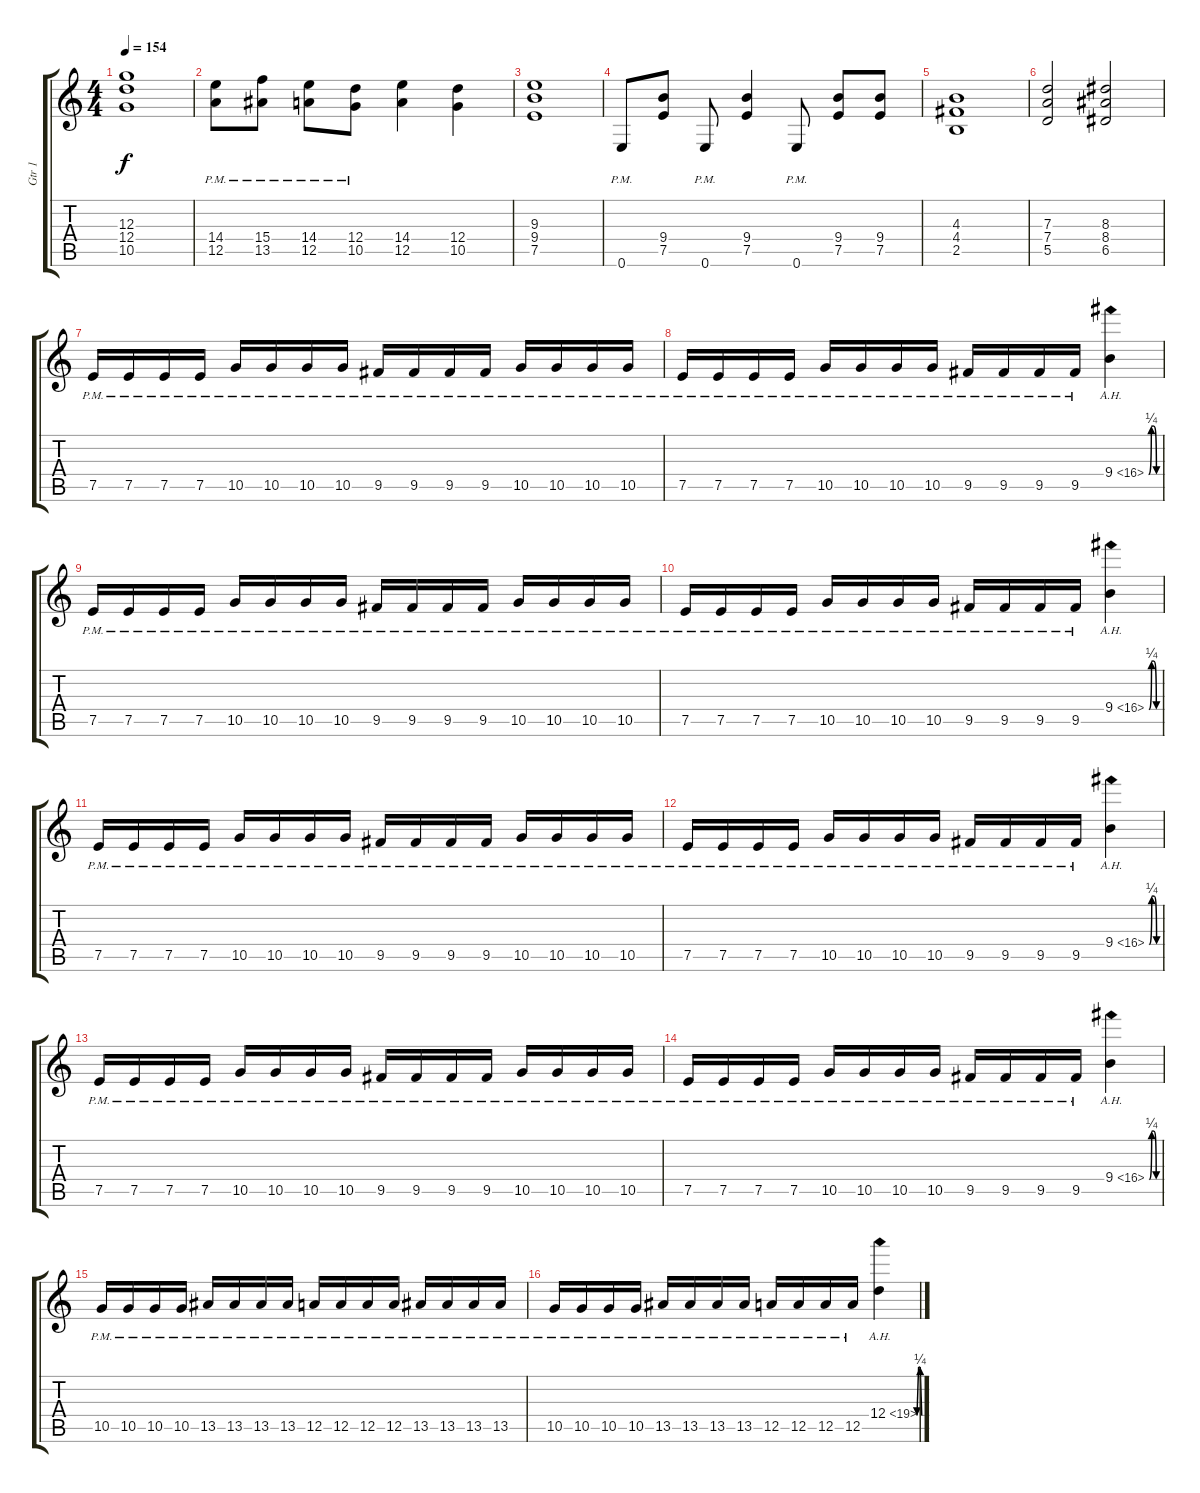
\track ("Gtr 1" "Gtr 1") {instrument overdrivenguitar}
\staff {score tabs}
\tuning (E4 B3 G3 D3 A2 E2) {hide}
\ts (4 4)
\tempo 154
\clef g2
\ks c
(12.3 12.4 10.5).1{dy f} |
(14.4{pm} 12.5{pm}).8 (15.4{pm} 13.5{pm}).8 (14.4{pm} 12.5{pm}).8 (12.4{pm} 10.5{pm}).8 (14.4 12.5).4 (12.4 10.5).4 |
(9.3 9.4 7.5).1 |
0.6{pm}.8 (9.4 7.5).8 0.6{pm}.8 (9.4 7.5).4 0.6{pm}.8 (9.4 7.5).8 (9.4 7.5).8 |
(4.3 4.4 2.5).1 |
(7.3 7.4 5.5).2 (8.3 8.4 6.5).2 |
7.5{pm}.16 7.5{pm}.16 7.5{pm}.16 7.5{pm}.16 10.5{pm}.16 10.5{pm}.16 10.5{pm}.16 10.5{pm}.16 9.5{pm}.16 9.5{pm}.16 9.5{pm}.16 9.5{pm}.16 10.5{pm}.16 10.5{pm}.16 10.5{pm}.16 10.5{pm}.16 |
7.5{pm}.16 7.5{pm}.16 7.5{pm}.16 7.5{pm}.16 10.5{pm}.16 10.5{pm}.16 10.5{pm}.16 10.5{pm}.16 9.5{pm}.16 9.5{pm}.16 9.5{pm}.16 9.5{pm}.16 9.4{be (custom 0 0 15 1 30 1 45 0 60 0) ah 7}.4 |
7.5{pm}.16 7.5{pm}.16 7.5{pm}.16 7.5{pm}.16 10.5{pm}.16 10.5{pm}.16 10.5{pm}.16 10.5{pm}.16 9.5{pm}.16 9.5{pm}.16 9.5{pm}.16 9.5{pm}.16 10.5{pm}.16 10.5{pm}.16 10.5{pm}.16 10.5{pm}.16 |
7.5{pm}.16 7.5{pm}.16 7.5{pm}.16 7.5{pm}.16 10.5{pm}.16 10.5{pm}.16 10.5{pm}.16 10.5{pm}.16 9.5{pm}.16 9.5{pm}.16 9.5{pm}.16 9.5{pm}.16 9.4{be (custom 0 0 15 1 30 1 45 0 60 0) ah 7}.4 |
7.5{pm}.16 7.5{pm}.16 7.5{pm}.16 7.5{pm}.16 10.5{pm}.16 10.5{pm}.16 10.5{pm}.16 10.5{pm}.16 9.5{pm}.16 9.5{pm}.16 9.5{pm}.16 9.5{pm}.16 10.5{pm}.16 10.5{pm}.16 10.5{pm}.16 10.5{pm}.16 |
7.5{pm}.16 7.5{pm}.16 7.5{pm}.16 7.5{pm}.16 10.5{pm}.16 10.5{pm}.16 10.5{pm}.16 10.5{pm}.16 9.5{pm}.16 9.5{pm}.16 9.5{pm}.16 9.5{pm}.16 9.4{be (custom 0 0 15 1 30 1 45 0 60 0) ah 7}.4 |
7.5{pm}.16 7.5{pm}.16 7.5{pm}.16 7.5{pm}.16 10.5{pm}.16 10.5{pm}.16 10.5{pm}.16 10.5{pm}.16 9.5{pm}.16 9.5{pm}.16 9.5{pm}.16 9.5{pm}.16 10.5{pm}.16 10.5{pm}.16 10.5{pm}.16 10.5{pm}.16 |
7.5{pm}.16 7.5{pm}.16 7.5{pm}.16 7.5{pm}.16 10.5{pm}.16 10.5{pm}.16 10.5{pm}.16 10.5{pm}.16 9.5{pm}.16 9.5{pm}.16 9.5{pm}.16 9.5{pm}.16 9.4{be (custom 0 0 15 1 30 1 45 0 60 0) ah 7}.4 |
10.5{pm}.16 10.5{pm}.16 10.5{pm}.16 10.5{pm}.16 13.5{pm}.16 13.5{pm}.16 13.5{pm}.16 13.5{pm}.16 12.5{pm}.16 12.5{pm}.16 12.5{pm}.16 12.5{pm}.16 13.5{pm}.16 13.5{pm}.16 13.5{pm}.16 13.5{pm}.16 |
10.5{pm}.16 10.5{pm}.16 10.5{pm}.16 10.5{pm}.16 13.5{pm}.16 13.5{pm}.16 13.5{pm}.16 13.5{pm}.16 12.5{pm}.16 12.5{pm}.16 12.5{pm}.16 12.5{pm}.16 12.4{be (custom 0 0 15 1 30 1 45 0 60 0) ah 7}.4
